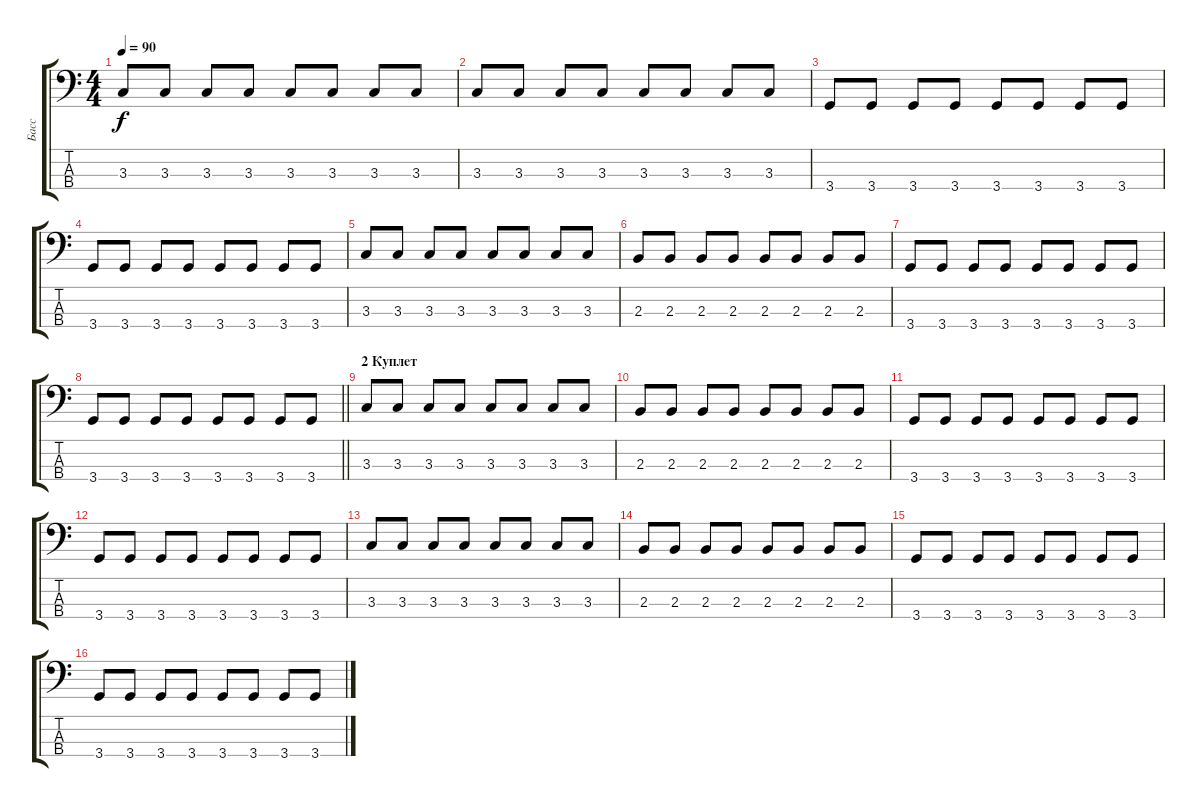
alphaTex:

\track ("Басс" "Басс") {instrument fretlessbass}
\staff {score tabs}
\tuning (G2 D2 A1 E1) {hide}
\ts (4 4)
\tempo 90
\clef f4
\ks c
3.3.8{dy f} 3.3.8 3.3.8 3.3.8 3.3.8 3.3.8 3.3.8 3.3.8 |
3.3.8 3.3.8 3.3.8 3.3.8 3.3.8 3.3.8 3.3.8 3.3.8 |
3.4.8 3.4.8 3.4.8 3.4.8 3.4.8 3.4.8 3.4.8 3.4.8 |
3.4.8 3.4.8 3.4.8 3.4.8 3.4.8 3.4.8 3.4.8 3.4.8 |
3.3.8 3.3.8 3.3.8 3.3.8 3.3.8 3.3.8 3.3.8 3.3.8 |
2.3.8 2.3.8 2.3.8 2.3.8 2.3.8 2.3.8 2.3.8 2.3.8 |
3.4.8 3.4.8 3.4.8 3.4.8 3.4.8 3.4.8 3.4.8 3.4.8 |
\barLineRight lightlight
3.4.8 3.4.8 3.4.8 3.4.8 3.4.8 3.4.8 3.4.8 3.4.8 |
\section ("" "2 Куплет")
3.3.8 3.3.8 3.3.8 3.3.8 3.3.8 3.3.8 3.3.8 3.3.8 |
2.3.8 2.3.8 2.3.8 2.3.8 2.3.8 2.3.8 2.3.8 2.3.8 |
3.4.8 3.4.8 3.4.8 3.4.8 3.4.8 3.4.8 3.4.8 3.4.8 |
3.4.8 3.4.8 3.4.8 3.4.8 3.4.8 3.4.8 3.4.8 3.4.8 |
3.3.8 3.3.8 3.3.8 3.3.8 3.3.8 3.3.8 3.3.8 3.3.8 |
2.3.8 2.3.8 2.3.8 2.3.8 2.3.8 2.3.8 2.3.8 2.3.8 |
3.4.8 3.4.8 3.4.8 3.4.8 3.4.8 3.4.8 3.4.8 3.4.8 |
3.4.8 3.4.8 3.4.8 3.4.8 3.4.8 3.4.8 3.4.8 3.4.8
